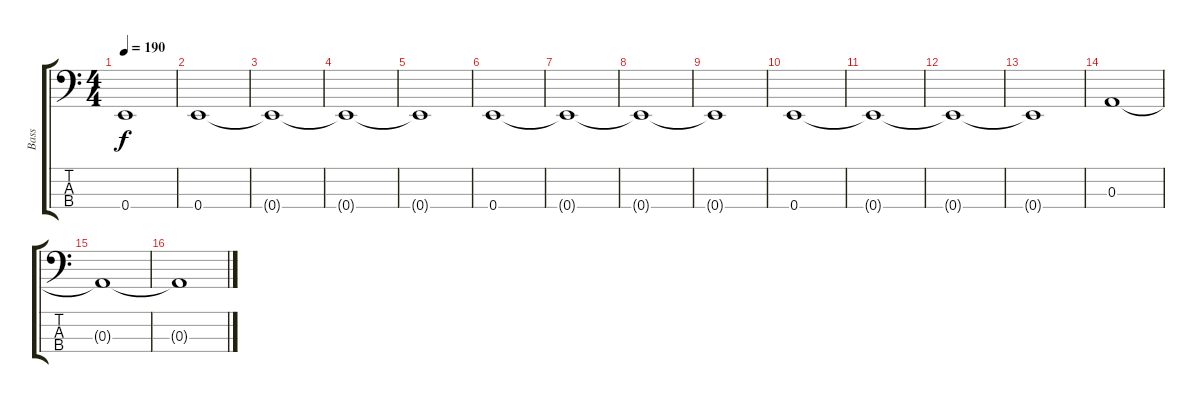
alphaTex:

\track ("Bass" "Bass") {instrument electricbassfinger}
\staff {score tabs}
\tuning (G2 D2 A1 E1) {hide}
\ts (4 4)
\tempo 190
\clef f4
\ks c
0.4{t}.1{dy f} |
0.4.1 |
0.4{t}.1 |
0.4{t}.1 |
0.4{t}.1 |
0.4.1 |
0.4{t}.1 |
0.4{t}.1 |
0.4{t}.1 |
0.4.1 |
0.4{t}.1 |
0.4{t}.1 |
0.4{t}.1 |
0.3.1 |
0.3{t}.1 |
0.3{t}.1
